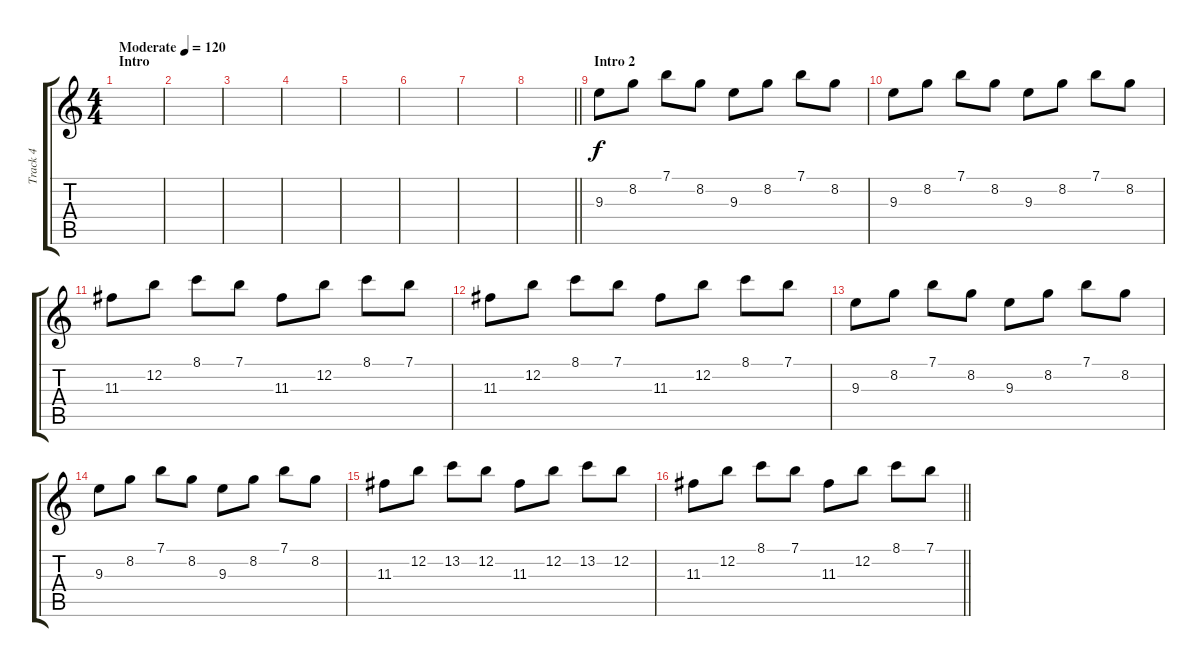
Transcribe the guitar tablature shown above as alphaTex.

\track ("Track 4" "Track 4") {instrument distortionguitar}
\staff {score tabs}
\tuning (E4 B3 G3 D3 A2 E2) {hide}
\ts (4 4)
\section ("" "Intro")
\tempo (120 "Moderate")
\clef g2
\ks c
|
|
|
|
|
|
|
\barLineRight lightlight
|
\section ("" "Intro 2")
9.3.8 8.2.8 7.1.8 8.2.8 9.3.8 8.2.8 7.1.8 8.2.8 |
9.3.8 8.2.8 7.1.8 8.2.8 9.3.8 8.2.8 7.1.8 8.2.8 |
11.3.8 12.2.8 8.1.8 7.1.8 11.3.8 12.2.8 8.1.8 7.1.8 |
11.3.8 12.2.8 8.1.8 7.1.8 11.3.8 12.2.8 8.1.8 7.1.8 |
9.3.8 8.2.8 7.1.8 8.2.8 9.3.8 8.2.8 7.1.8 8.2.8 |
9.3.8 8.2.8 7.1.8 8.2.8 9.3.8 8.2.8 7.1.8 8.2.8 |
11.3.8 12.2.8 13.2.8 12.2.8 11.3.8 12.2.8 13.2.8 12.2.8 |
\barLineRight lightlight
11.3.8 12.2.8 8.1.8 7.1.8 11.3.8 12.2.8 8.1.8 7.1.8
